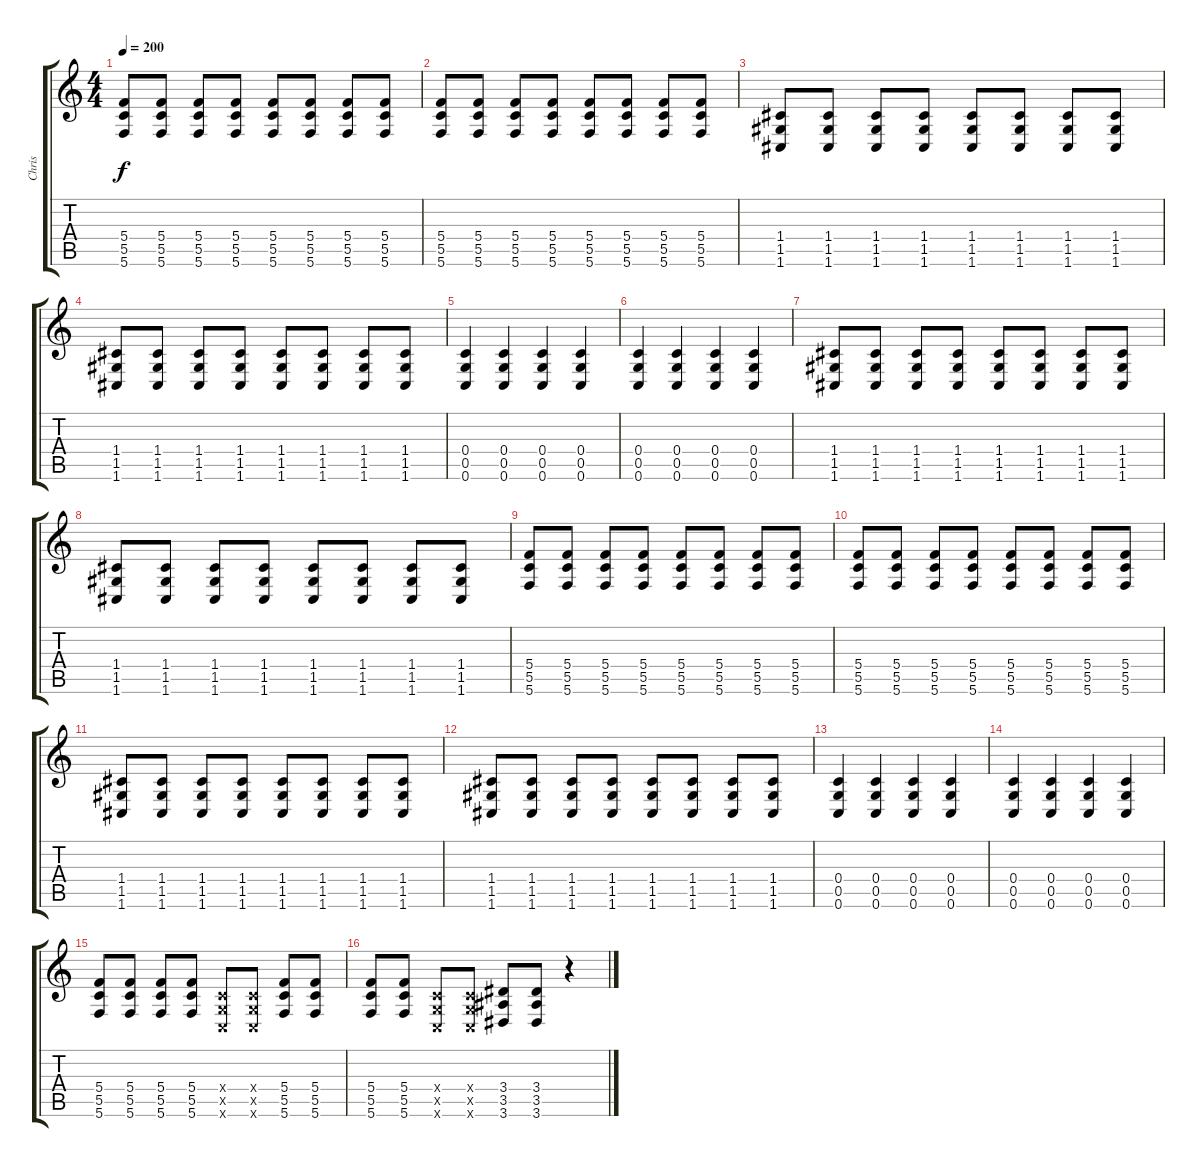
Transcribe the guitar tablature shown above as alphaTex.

\track ("Chris" "Chris") {instrument distortionguitar}
\staff {score tabs}
\tuning (D4 A3 F3 C3 G2 C2) {hide}
\ts (4 4)
\tempo 200
\clef g2
\ks c
(5.4 5.5 5.6).8{dy f} (5.4 5.5 5.6).8 (5.4 5.5 5.6).8 (5.4 5.5 5.6).8 (5.4 5.5 5.6).8 (5.4 5.5 5.6).8 (5.4 5.5 5.6).8 (5.4 5.5 5.6).8 |
(5.4 5.5 5.6).8 (5.4 5.5 5.6).8 (5.4 5.5 5.6).8 (5.4 5.5 5.6).8 (5.4 5.5 5.6).8 (5.4 5.5 5.6).8 (5.4 5.5 5.6).8 (5.4 5.5 5.6).8 |
(1.4 1.5 1.6).8 (1.4 1.5 1.6).8 (1.4 1.5 1.6).8 (1.4 1.5 1.6).8 (1.4 1.5 1.6).8 (1.4 1.5 1.6).8 (1.4 1.5 1.6).8 (1.4 1.5 1.6).8 |
(1.4 1.5 1.6).8 (1.4 1.5 1.6).8 (1.4 1.5 1.6).8 (1.4 1.5 1.6).8 (1.4 1.5 1.6).8 (1.4 1.5 1.6).8 (1.4 1.5 1.6).8 (1.4 1.5 1.6).8 |
(0.4 0.5 0.6).4 (0.4 0.5 0.6).4 (0.4 0.5 0.6).4 (0.4 0.5 0.6).4 |
(0.4 0.5 0.6).4 (0.4 0.5 0.6).4 (0.4 0.5 0.6).4 (0.4 0.5 0.6).4 |
(1.4 1.5 1.6).8 (1.4 1.5 1.6).8 (1.4 1.5 1.6).8 (1.4 1.5 1.6).8 (1.4 1.5 1.6).8 (1.4 1.5 1.6).8 (1.4 1.5 1.6).8 (1.4 1.5 1.6).8 |
(1.4 1.5 1.6).8 (1.4 1.5 1.6).8 (1.4 1.5 1.6).8 (1.4 1.5 1.6).8 (1.4 1.5 1.6).8 (1.4 1.5 1.6).8 (1.4 1.5 1.6).8 (1.4 1.5 1.6).8 |
(5.4 5.5 5.6).8 (5.4 5.5 5.6).8 (5.4 5.5 5.6).8 (5.4 5.5 5.6).8 (5.4 5.5 5.6).8 (5.4 5.5 5.6).8 (5.4 5.5 5.6).8 (5.4 5.5 5.6).8 |
(5.4 5.5 5.6).8 (5.4 5.5 5.6).8 (5.4 5.5 5.6).8 (5.4 5.5 5.6).8 (5.4 5.5 5.6).8 (5.4 5.5 5.6).8 (5.4 5.5 5.6).8 (5.4 5.5 5.6).8 |
(1.4 1.5 1.6).8 (1.4 1.5 1.6).8 (1.4 1.5 1.6).8 (1.4 1.5 1.6).8 (1.4 1.5 1.6).8 (1.4 1.5 1.6).8 (1.4 1.5 1.6).8 (1.4 1.5 1.6).8 |
(1.4 1.5 1.6).8 (1.4 1.5 1.6).8 (1.4 1.5 1.6).8 (1.4 1.5 1.6).8 (1.4 1.5 1.6).8 (1.4 1.5 1.6).8 (1.4 1.5 1.6).8 (1.4 1.5 1.6).8 |
(0.4 0.5 0.6).4 (0.4 0.5 0.6).4 (0.4 0.5 0.6).4 (0.4 0.5 0.6).4 |
(0.4 0.5 0.6).4 (0.4 0.5 0.6).4 (0.4 0.5 0.6).4 (0.4 0.5 0.6).4 |
(5.4 5.5 5.6).8 (5.4 5.5 5.6).8 (5.4 5.5 5.6).8 (5.4 5.5 5.6).8 (0.4{x} 0.5{x} 0.6{x}).8 (0.4{x} 0.5{x} 0.6{x}).8 (5.4 5.5 5.6).8 (5.4 5.5 5.6).8 |
(5.4 5.5 5.6).8 (5.4 5.5 5.6).8 (0.4{x} 0.5{x} 0.6{x}).8 (0.4{x} 0.5{x} 0.6{x}).8 (3.4 3.5 3.6).8 (3.4 3.5 3.6).8 r.4
